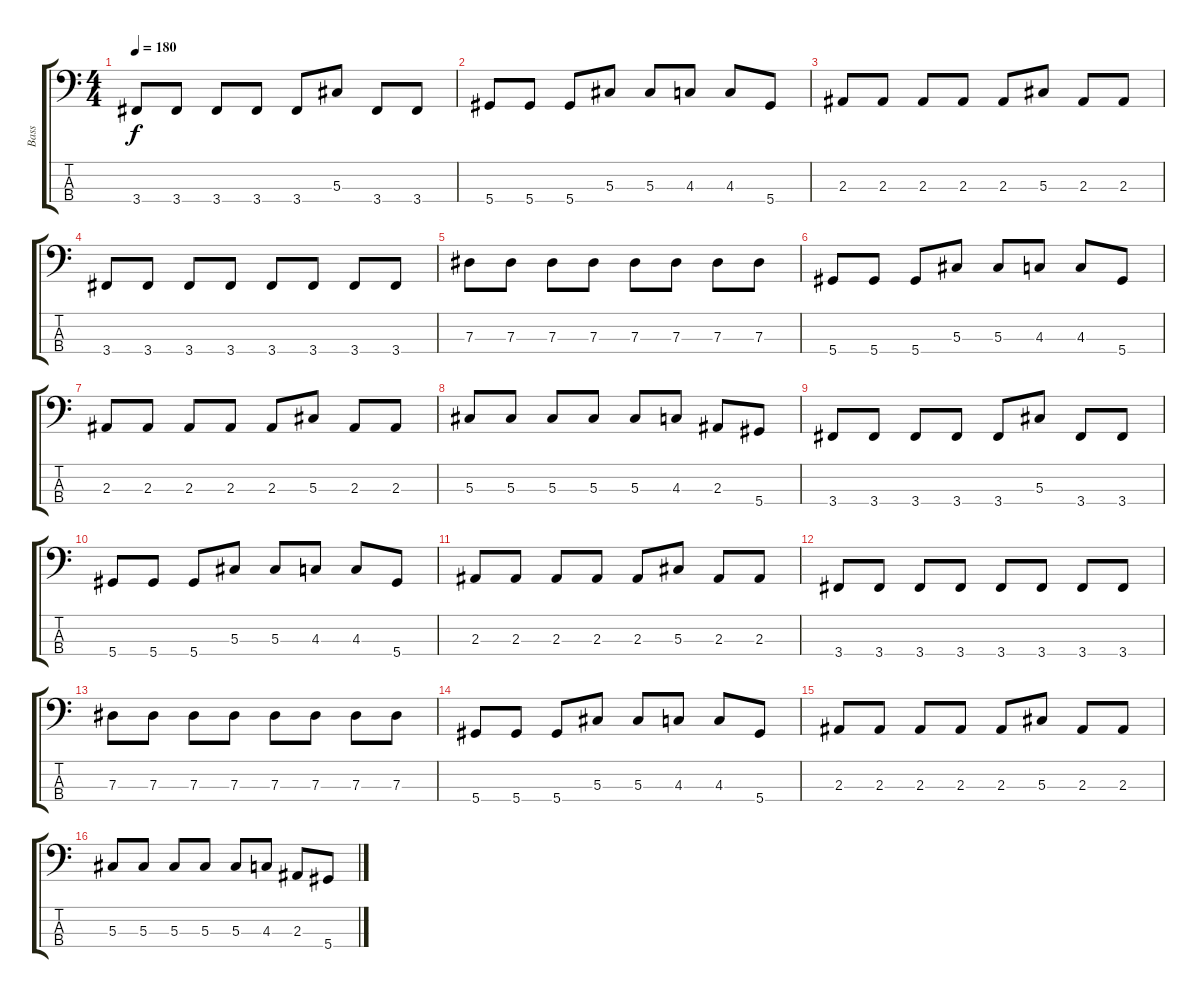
\track ("Bass" "Bass") {instrument electricbassfinger}
\staff {score tabs}
\tuning (Gb2 Db2 Ab1 Eb1) {hide}
\ts (4 4)
\tempo 180
\clef f4
\ks c
3.4.8{dy f} 3.4.8 3.4.8 3.4.8 3.4.8 5.3.8 3.4.8 3.4.8 |
5.4.8 5.4.8 5.4.8 5.3.8 5.3.8 4.3.8 4.3.8 5.4.8 |
2.3.8 2.3.8 2.3.8 2.3.8 2.3.8 5.3.8 2.3.8 2.3.8 |
3.4.8 3.4.8 3.4.8 3.4.8 3.4.8 3.4.8 3.4.8 3.4.8 |
7.3.8 7.3.8 7.3.8 7.3.8 7.3.8 7.3.8 7.3.8 7.3.8 |
5.4.8 5.4.8 5.4.8 5.3.8 5.3.8 4.3.8 4.3.8 5.4.8 |
2.3.8 2.3.8 2.3.8 2.3.8 2.3.8 5.3.8 2.3.8 2.3.8 |
5.3.8 5.3.8 5.3.8 5.3.8 5.3.8 4.3.8 2.3.8 5.4.8 |
3.4.8 3.4.8 3.4.8 3.4.8 3.4.8 5.3.8 3.4.8 3.4.8 |
5.4.8 5.4.8 5.4.8 5.3.8 5.3.8 4.3.8 4.3.8 5.4.8 |
2.3.8 2.3.8 2.3.8 2.3.8 2.3.8 5.3.8 2.3.8 2.3.8 |
3.4.8 3.4.8 3.4.8 3.4.8 3.4.8 3.4.8 3.4.8 3.4.8 |
7.3.8 7.3.8 7.3.8 7.3.8 7.3.8 7.3.8 7.3.8 7.3.8 |
5.4.8 5.4.8 5.4.8 5.3.8 5.3.8 4.3.8 4.3.8 5.4.8 |
2.3.8 2.3.8 2.3.8 2.3.8 2.3.8 5.3.8 2.3.8 2.3.8 |
5.3.8 5.3.8 5.3.8 5.3.8 5.3.8 4.3.8 2.3.8 5.4.8
